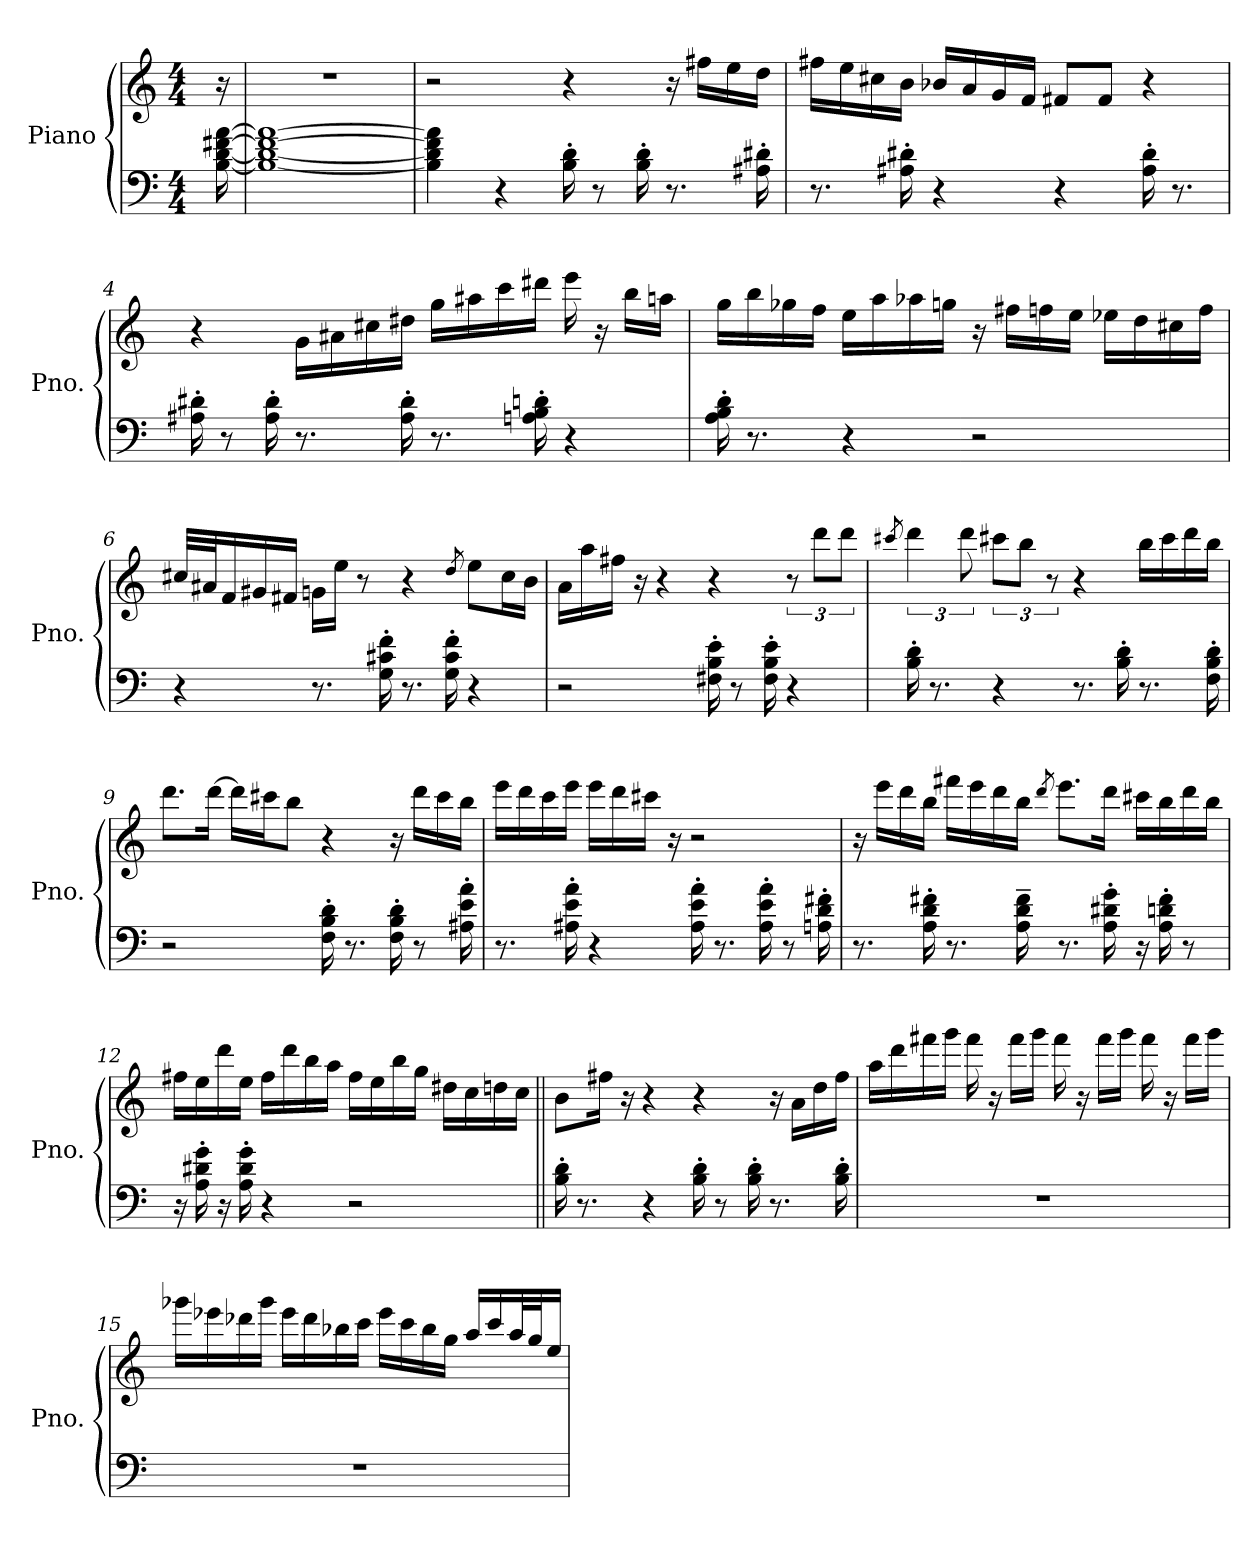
**kern	**kern
*part1	*part1
*staff2	*staff1
*I"Piano	*
*I'Pno.	*
*clefF4	*clefG2
*k[]	*k[]
*M4/4	*M4/4
*MM135	*MM135
=	=
[16B\ [16d\ [16f#X\ [16a\	16r
=1	=1
1B_ 1d_ 1f#_ 1a_	1r
=2	=2
4B\] 4d\] 4f#\] 4a\]	2r
4r	.
16B\' 16d\'	4r
8r	.
16B\' 16d\'	.
8.r	16r
.	16ff#X\LL
.	16ee\
16A#X\' 16d#X\'	16dd\JJ
=3	=3
8.r	16ff#X\LL
.	16ee\
.	16cc#X\
16A#X\' 16d#X\'	16b\JJ
4r	16b-X/LL
.	16a/
.	16g/
.	16f/JJ
4r	8f#X/L
.	8f#/J
16A#\' 16d#\'	4r
8.r	.
!!LO:LB:g=z
=4	=4
16A#X\' 16d#X\'	4r
8r	.
16A#\' 16d#\'	.
8.r	16g\LL
.	16a#X\
.	16cc#X\
16A#\' 16d#\'	16dd#X\JJ
8.r	16gg\LL
.	16aa#X\
.	16ccc\
16An\' 16B\' 16dn\'	16ddd#X\JJ
4r	16eee\
.	16r
.	16bb\LL
.	16aan\JJ
=5	=5
16A\' 16B\' 16d\'	16gg\LL
8.r	16bb\
.	16gg-X\
.	16ff\JJ
4r	16ee\LL
.	16aa\
.	16aa-X\
.	16ggn\JJ
2r	16r
.	16ff#X\LL
.	16ffn\
.	16ee\JJ
.	16ee-X\LL
.	16dd\
.	16cc#X\
.	16ff\JJ
!!LO:LB:g=z
=6	=6
4r	32cc#X/LLL
.	32a#X/J
.	16f/
.	16g#X/
.	16f#X/JJ
8.r	16gn\LL
.	16ee\JJ
.	8r
16G\' 16c#X\' 16f\'	.
8.r	4r
16G\' 16c#\' 16f\'	.
.	8qdd/
4r	8ee\L
.	16cc#\L
.	16b\JJ
=7	=7
2r	16a\LL
.	16aa\
.	16ff#X\JJ
.	16r
.	4r
16F#X\' 16B\' 16e\'	4r
8r	.
16F#\' 16B\' 16e\'	.
4r	12r
.	12ddd\L
.	12ddd\J
=8	=8
.	8qccc#X/
16B\' 16d\'	6ddd\
8.r	.
.	12ddd\
4r	12ccc#\L
.	12bb\J
.	12r
8.r	4r
16B\' 16d\'	.
8.r	16bb\LL
.	16ccc#\
.	16ddd\
16F\' 16B\' 16d\'	16bb\JJ
!!LO:LB:g=z
=9	=9
2r	8.ddd\L
.	[16ddd\Jk
.	16ddd\LL]
.	16ccc#X\J
.	8bb\J
16F\' 16B\' 16d\'	4r
8.r	.
16F\' 16B\' 16d\'	16r
8r	16ddd\LL
.	16ccc#\
16A#X\' 16e\' 16a\'	16bb\JJ
=10	=10
8.r	16eee\LL
.	16ddd\
.	16ccc\
16A#X\' 16e\' 16a\'	16eee\JJ
4r	16eee\LL
.	16ddd\
.	16ccc#X\JJ
.	16r
16A#\' 16e\' 16a\'	2r
8.r	.
16A#\' 16e\' 16a\'	.
8r	.
16An\' 16d\' 16f#X\'	.
!!LO:LB:g=z
=11	=11
8.r	16r
.	16eee\LL
.	16ddd\
16A\' 16d\' 16f#X\'	16bb\JJ
8.r	16fff#X\LL
.	16eee\
.	16ddd\
16A\~ 16d\~ 16f#\~	16bb\JJ
.	8qddd/
8.r	8.eee\L
16A\' 16d#X\' 16g\'	16ddd\Jk
16r	16ccc#X\LL
16A\' 16dn\' 16f#\'	16bb\
8r	16ddd\
.	16bb\JJ
=12	=12
16r	16ff#X\LL
16A\' 16d#X\' 16g\'	16ee\
16r	16ddd\
16A\' 16d#\' 16g\'	16ee\JJ
4r	16ff#\LL
.	16ddd\
.	16bb\
.	16aa\JJ
2r	16ff#\LL
.	16ee\
.	16bb\
.	16gg\JJ
.	16dd#X\LL
.	16cc\
.	16ddn\
.	16cc\JJ
!!LO:PB:g=z
=13||	=13||
16B\' 16d\'	8b\L
8.r	.
.	16ff#X\Jk
.	16r
4r	4r
16B\' 16d\'	4r
8r	.
16B\' 16d\'	.
8.r	16r
.	16a\LL
.	16dd\
16B\' 16d\'	16ff#\JJ
=14	=14
1r	16aa\LL
.	16ddd\
.	16fff#X\
.	16ggg\JJ
.	16fff#\
.	16r
.	16fff#\LL
.	16ggg\JJ
.	16fff#\
.	16r
.	16fff#\LL
.	16ggg\JJ
.	16fff#\
.	16r
.	16fff#\LL
.	16ggg\JJ
!!LO:LB:g=z
=15	=15
1r	16ggg-X\LL
.	16eee-X\
.	16ddd-X\
.	16ggg-\JJ
.	16eee-\LL
.	16ddd-\
.	16bb-X\
.	16ccc\JJ
.	16eee-\LL
.	16ccc\
.	16bb-\
.	16gg\JJ
.	16aa/LL
.	16ccc/
.	32aa/L
.	32gg/J
.	16ee/JJ
=	=
*-	*-
